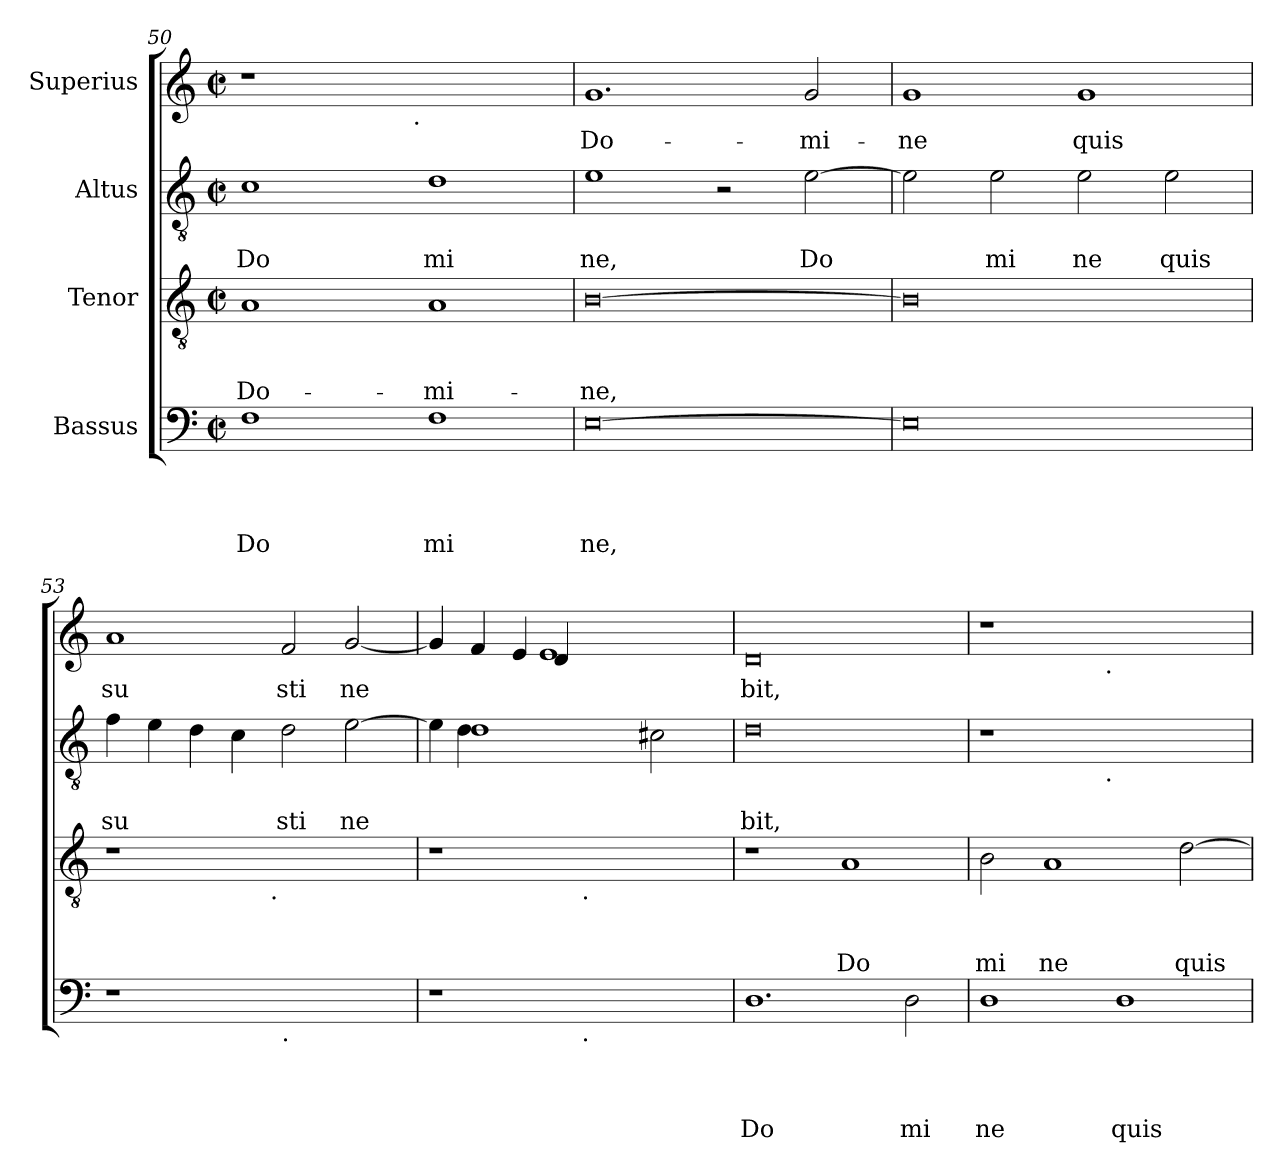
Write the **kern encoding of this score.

**kern	**text	**text	**text	**text	**kern	**text	**text	**text	**kern	**text	**text	**kern	**text
*part4	*part4	*part4	*part4	*part4	*part3	*part3	*part3	*part3	*part2	*part2	*part2	*part1	*part1
*staff4	*staff4	*staff4	*staff4	*staff4	*staff3	*staff3	*staff3	*staff3	*staff2	*staff2	*staff2	*staff1	*staff1
*I"Bassus	*	*	*	*	*I"Tenor	*	*	*	*I"Altus	*	*	*I"Superius	*
*clefF4	*	*	*	*	*clefGv2	*	*	*	*clefGv2	*	*	*clefG2	*
*k[]	*	*	*	*	*k[]	*	*	*	*k[]	*	*	*k[]	*
*C:	*	*	*	*	*C:	*	*	*	*C:	*	*	*C:	*
*M2/2	*	*	*	*	*M2/2	*	*	*	*M2/2	*	*	*M2/2	*
*met(c|)	*	*	*	*	*met(c|)	*	*	*	*met(c|)	*	*	*met(c|)	*
=50	=50	=50	=50	=50	=50	=50	=50	=50	=50	=50	=50	=50	=50
!	!	!	!	!LO:LY:b	!	!	!	!LO:LY:b	!	!	!LO:LY:b	!	!
*	*	*	*	*	*	*	*	*	*	*	*	*^	*
1F	.	.	.	Do	1A	.	.	Do-	1c	.	Do	1r	2ryy	.
.	.	.	.	.	.	.	.	.	.	.	.	.	4...ryy	.
!	!	!	!	!	!	!	!	!	!	!	!	!	!LO:TX:b:t=.	!
.	.	.	.	.	.	.	.	.	.	.	.	.	1ryy	.
!	!	!	!	!LO:LY:b	!	!	!	!LO:LY:b	!	!	!LO:LY:b	!	!	!
1F	.	.	.	mi	1A	.	.	-mi-	1d	.	mi	1ryy	.	.
.	.	.	.	.	.	.	.	.	.	.	.	.	32ryy	.
=51	=51	=51	=51	=51	=51	=51	=51	=51	=51	=51	=51	=51	=51	=51
!	!	!	!	!LO:LY:b	!	!	!	!LO:LY:b	!	!	!LO:LY:b	!	!	!LO:LY:b
*	*	*	*	*	*	*	*	*	*	*	*	*v	*v	*
[>0E	.	.	.	ne,	[>0B	.	.	-ne,	1e	.	ne,	1.g	Do-
.	.	.	.	.	.	.	.	.	2r	.	.	.	.
!	!	!	!	!	!	!	!	!	!	!	!LO:LY:b	!	!LO:LY:b
.	.	.	.	.	.	.	.	.	[>2e\	.	Do	2g/	-mi-
=52	=52	=52	=52	=52	=52	=52	=52	=52	=52	=52	=52	=52	=52
!	!	!	!	!	!	!	!	!	!	!	!	!	!LO:LY:b
0E]	.	.	.	.	0B]	.	.	.	2e\]	.	.	1g	-ne
!	!	!	!	!	!	!	!	!	!	!	!LO:LY:b	!	!
.	.	.	.	.	.	.	.	.	2e\	.	mi	.	.
!	!	!	!	!	!	!	!	!	!	!	!LO:LY:b	!	!LO:LY:b
.	.	.	.	.	.	.	.	.	2e\	.	ne	1g	quis
!	!	!	!	!	!	!	!	!	!	!	!LO:LY:b	!	!
.	.	.	.	.	.	.	.	.	2e\	.	quis	.	.
!!LO:LB:g=z
=53	=53	=53	=53	=53	=53	=53	=53	=53	=53	=53	=53	=53	=53
!	!	!	!	!	!	!	!	!	!	!	!LO:LY:b	!	!LO:LY:b
*	*	*	*	*	*^	*	*	*	*	*	*	*	*
1r	.	.	.	.	1r	2ryy	.	.	.	4f\	.	su	1a	su
.	.	.	.	.	.	.	.	.	.	4e\	.	.	.	.
.	.	.	.	.	.	4...ryy	.	.	.	4d\	.	.	.	.
.	.	.	.	.	.	.	.	.	.	4c\	.	.	.	.
!	!	!	!	!	!	!LO:TX:b:t=.	!	!	!	!	!	!	!	!
.	.	.	.	.	.	1ryy	.	.	.	.	.	.	.	.
!LO:TX:b:t=.	!	!	!	!	!	!	!	!	!	!	!	!	!	!
!	!	!	!	!	!	!	!	!	!	!	!	!LO:LY:b	!	!LO:LY:b
1ryy	.	.	.	.	1ryy	.	.	.	.	2d\	.	sti	2f/	sti
!	!	!	!	!	!	!	!	!	!	!	!	!LO:LY:b	!	!LO:LY:b
.	.	.	.	.	.	.	.	.	.	[>2e\	.	ne	[<2g/	ne
.	.	.	.	.	.	32ryy	.	.	.	.	.	.	.	.
=54	=54	=54	=54	=54	=54	=54	=54	=54	=54	=54	=54	=54	=54	=54
*^	*	*	*	*	*	*	*	*	*	*^	*	*	*^	*
1r	2..ryy	.	.	.	.	1r	2..ryy	.	.	.	4e\]	4ryy	.	.	4g/]	2.ryy	.
.	.	.	.	.	.	.	.	.	.	.	1d	4d\	.	.	4f/	.	.
.	.	.	.	.	.	.	.	.	.	.	.	1ryy	.	.	4e/	.	.
.	.	.	.	.	.	.	.	.	.	.	.	.	.	.	4d/	1e	.
!	!	!	!	!	!	!	!LO:TX:b:t=.	!	!	!	!	!	!	!	!	!	!
!	!LO:TX:b:t=.	!	!	!	!	!	!	!	!	!	!	!	!	!	!	!	!
.	2..ryy	.	.	.	.	.	2..ryy	.	.	.	.	.	.	.	.	.	.
2.ryy	.	.	.	.	.	2.ryy	.	.	.	.	.	.	.	.	2.ryy	.	.
.	.	.	.	.	.	.	.	.	.	.	2c#\	.	.	.	.	.	.
.	.	.	.	.	.	.	.	.	.	.	.	4ryy	.	.	.	.	.
*	*	*	*	*	*	*	*	*	*	*	*	*	*	*	*v	*v	*
=55	=55	=55	=55	=55	=55	=55	=55	=55	=55	=55	=55	=55	=55	=55	=55	=55
!	!	!	!	!	!LO:LY:b	!	!	!	!	!	!	!	!	!LO:LY:b	!	!LO:LY:b
*v	*v	*	*	*	*	*	*	*	*	*	*v	*v	*	*	*	*
*	*	*	*	*	*v	*v	*	*	*	*	*	*	*	*
1.D	.	.	.	Do	1r	.	.	.	0d	.	bit,	0d	bit,
!	!	!	!	!	!	!	!	!LO:LY:b	!	!	!	!	!
.	.	.	.	.	1A	.	.	Do	.	.	.	.	.
!	!	!	!	!LO:LY:b	!	!	!	!	!	!	!	!	!
2D\	.	.	.	mi	.	.	.	.	.	.	.	.	.
=56	=56	=56	=56	=56	=56	=56	=56	=56	=56	=56	=56	=56	=56
!	!	!	!	!LO:LY:b	!	!	!	!LO:LY:b	!	!	!	!	!
*	*	*	*	*	*	*	*	*	*^	*	*	*^	*
1D	.	.	.	ne	2B\	.	.	mi	1r	2ryy	.	.	1r	2ryy	.
!	!	!	!	!	!	!	!	!LO:LY:b	!	!	!	!	!	!	!
.	.	.	.	.	1A	.	.	ne	.	4...ryy	.	.	.	4...ryy	.
!	!	!	!	!	!	!	!	!	!	!	!	!	!	!LO:TX:b:t=.	!
!	!	!	!	!	!	!	!	!	!	!LO:TX:b:t=.	!	!	!	!	!
.	.	.	.	.	.	.	.	.	.	1ryy	.	.	.	1ryy	.
!	!	!	!	!LO:LY:b	!	!	!	!	!	!	!	!	!	!	!
1D	.	.	.	quis	.	.	.	.	1ryy	.	.	.	1ryy	.	.
!	!	!	!	!	!	!	!	!LO:LY:b	!	!	!	!	!	!	!
.	.	.	.	.	[>2d\	.	.	quis	.	.	.	.	.	.	.
.	.	.	.	.	.	.	.	.	.	32ryy	.	.	.	32ryy	.
*	*	*	*	*	*	*	*	*	*v	*v	*	*	*	*	*
*	*	*	*	*	*	*	*	*	*	*	*	*v	*v	*
=	=	=	=	=	=	=	=	=	=	=	=	=	=
*-	*-	*-	*-	*-	*-	*-	*-	*-	*-	*-	*-	*-	*-
